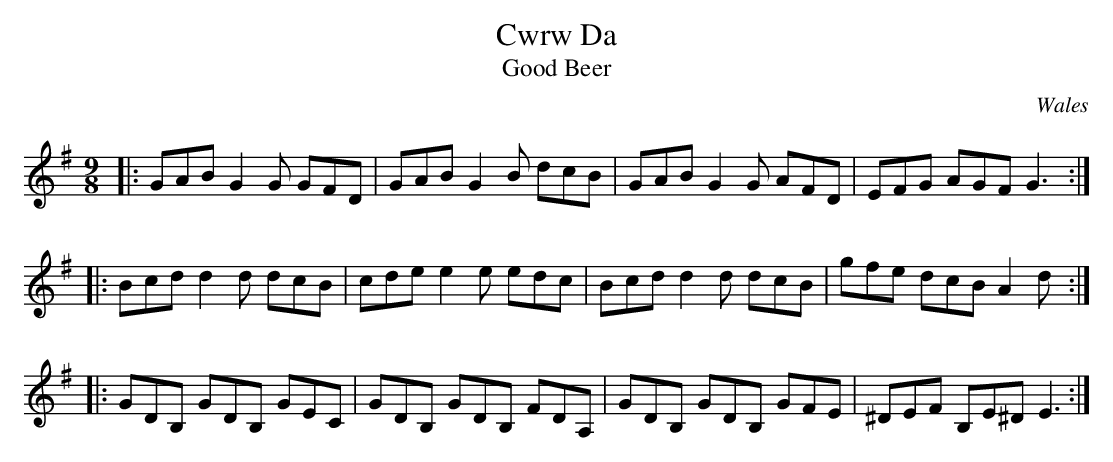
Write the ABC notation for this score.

X:1
T:Cwrw Da
T:Good Beer
O:Wales
M:9/8
L:1/8
O:ar log
K:G
|: GAB G2G GFD | GAB G2B dcB | GAB G2G AFD | EFG  AGF  G3  :|
|: Bcd d2d dcB | cde e2e edc | Bcd d2d dcB | gfe dcB  A2d :|
|: GDB, GDB, GEC | GDB, GDB, FDA, | GDB, GDB, GFE | ^DEF B,E^D E3  :|
